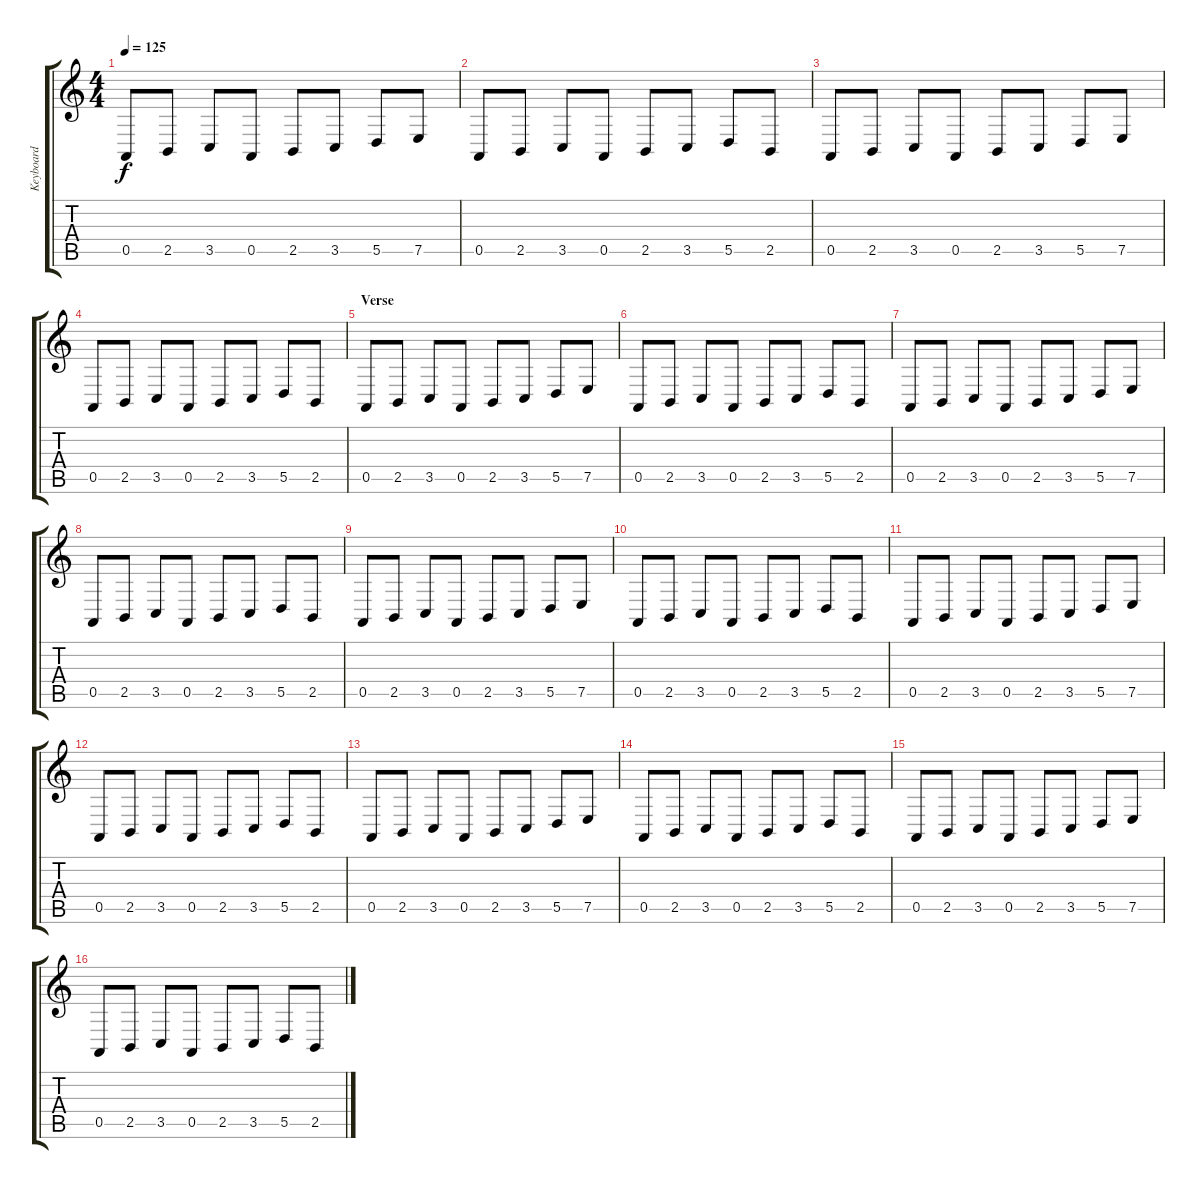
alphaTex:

\track ("Keyboard" "Keyboard") {instrument marimba}
\staff {score tabs}
\tuning (E4 B3 G3 D3 A2 E2) {hide}
\ts (4 4)
\tempo 125
\clef g2
\ks c
0.5.8{dy f} 2.5.8 3.5.8 0.5.8 2.5.8 3.5.8 5.5.8 7.5.8 |
0.5.8 2.5.8 3.5.8 0.5.8 2.5.8 3.5.8 5.5.8 2.5.8 |
0.5.8 2.5.8 3.5.8 0.5.8 2.5.8 3.5.8 5.5.8 7.5.8 |
0.5.8 2.5.8 3.5.8 0.5.8 2.5.8 3.5.8 5.5.8 2.5.8 |
\section ("" "Verse")
0.5.8 2.5.8 3.5.8 0.5.8 2.5.8 3.5.8 5.5.8 7.5.8 |
0.5.8 2.5.8 3.5.8 0.5.8 2.5.8 3.5.8 5.5.8 2.5.8 |
0.5.8 2.5.8 3.5.8 0.5.8 2.5.8 3.5.8 5.5.8 7.5.8 |
0.5.8 2.5.8 3.5.8 0.5.8 2.5.8 3.5.8 5.5.8 2.5.8 |
0.5.8 2.5.8 3.5.8 0.5.8 2.5.8 3.5.8 5.5.8 7.5.8 |
0.5.8 2.5.8 3.5.8 0.5.8 2.5.8 3.5.8 5.5.8 2.5.8 |
0.5.8 2.5.8 3.5.8 0.5.8 2.5.8 3.5.8 5.5.8 7.5.8 |
0.5.8 2.5.8 3.5.8 0.5.8 2.5.8 3.5.8 5.5.8 2.5.8 |
0.5.8 2.5.8 3.5.8 0.5.8 2.5.8 3.5.8 5.5.8 7.5.8 |
0.5.8 2.5.8 3.5.8 0.5.8 2.5.8 3.5.8 5.5.8 2.5.8 |
0.5.8 2.5.8 3.5.8 0.5.8 2.5.8 3.5.8 5.5.8 7.5.8 |
0.5.8 2.5.8 3.5.8 0.5.8 2.5.8 3.5.8 5.5.8 2.5.8
